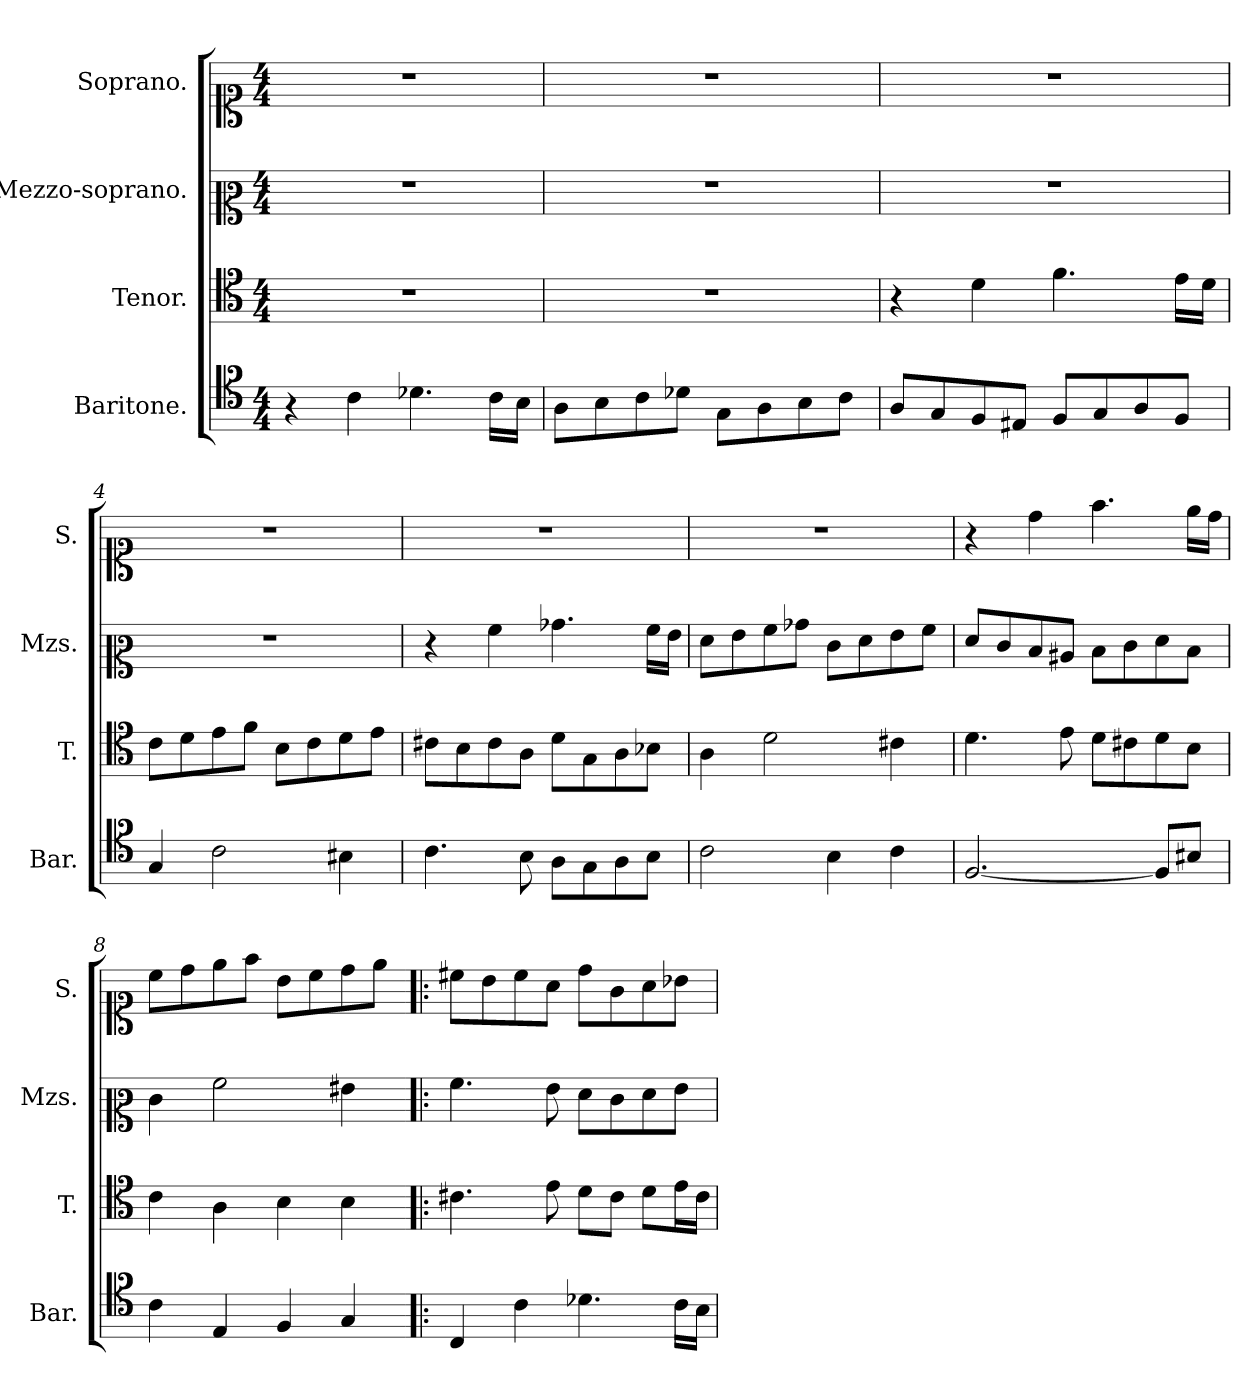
**kern	**kern	**kern	**kern
*part4	*part3	*part2	*part1
*staff4	*staff3	*staff2	*staff1
*I"Baritone.	*I"Tenor.	*I"Mezzo-soprano.	*I"Soprano.
*I'Bar.	*I'T.	*I'Mzs.	*I'S.
*clefC5	*clefC4	*clefC2	*clefC1
*k[]	*k[]	*k[]	*k[]
*M4/4	*M4/4	*M4/4	*M4/4
=1	=1	=1	=1
4r	1r	1r	1r
4A\	.	.	.
4.B-X\	.	.	.
16A\LL	.	.	.
16G\JJ	.	.	.
=2	=2	=2	=2
8F\L	1r	1r	1r
8G\	.	.	.
8A\	.	.	.
8B-X\J	.	.	.
8E\L	.	.	.
8F\	.	.	.
8G\	.	.	.
8A\J	.	.	.
=3	=3	=3	=3
8F/L	4r	1r	1r
8E/	.	.	.
8D/	4d\	.	.
8C#X/J	.	.	.
8D/L	4.f\	.	.
8E/	.	.	.
8F/	.	.	.
8D/J	16e\LL	.	.
.	16d\JJ	.	.
=4	=4	=4	=4
4E/	8c\L	1r	1r
.	8d\	.	.
2A\	8e\	.	.
.	8f\J	.	.
.	8B\L	.	.
.	8c\	.	.
4G#X\	8d\	.	.
.	8e\J	.	.
=5	=5	=5	=5
4.A\	8c#X\L	4r	1r
.	8B\	.	.
.	8c#\	4a\	.
8G\	8A\J	.	.
8F\L	8d\L	4.b-X\	.
8E\	8G\	.	.
8F\	8A\	.	.
8G\J	8B-X\J	16a\LL	.
.	.	16g\JJ	.
=6	=6	=6	=6
2A\	4A\	8f\L	1r
.	.	8g\	.
.	2d\	8a\	.
.	.	8b-X\J	.
4G\	.	8e\L	.
.	.	8f\	.
4A\	4c#X\	8g\	.
.	.	8a\J	.
=7	=7	=7	=7
[2.D/	4.d\	8f/L	4r
.	.	8e/	.
.	.	8d/	4dd\
.	8e\	8c#X/J	.
.	8d\L	8d\L	4.ff\
.	8c#X\	8e\	.
8D/L]	8d\	8f\	.
8G#X/J	8B\J	8d\J	16ee\LL
.	.	.	16dd\JJ
=8	=8	=8	=8
4A\	4c\	4e\	8cc\L
.	.	.	8dd\
4C/	4A\	2a\	8ee\
.	.	.	8ff\J
4D/	4B\	.	8b\L
.	.	.	8cc\
4E/	4B\	4g#X\	8dd\
.	.	.	8ee\J
=9!|:	=9!|:	=9!|:	=9!|:
4AA/	4.c#X\	4.a\	8cc#X\L
.	.	.	8b\
4A\	.	.	8cc#\
.	8e\	8g\	8a\J
4.B-X\	8d\L	8f\L	8dd\L
.	8c#\J	8e\	8g\
.	8d\L	8f\	8a\
16A\LL	16e\L	8g\J	8b-X\J
16G\JJ	16c#\JJ	.	.
=	=	=	=
*-	*-	*-	*-
